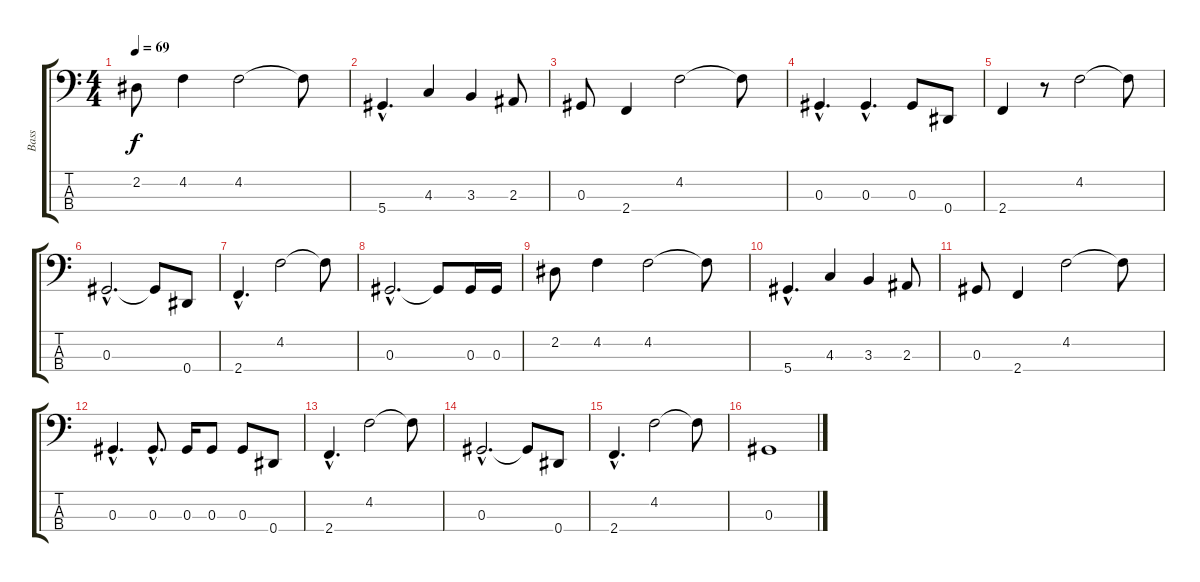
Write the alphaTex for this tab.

\track ("Bass" "Bass") {instrument electricbasspick}
\staff {score tabs}
\tuning (Gb2 Db2 Ab1 Eb1) {hide}
\ts (4 4)
\tempo 69
\clef f4
\ks c
2.2.8{dy f} 4.2.4 4.2.2 4.2{t}.8 |
5.4{hac}.4{d} 4.3.4 3.3.4 2.3.8 |
0.3.8 2.4.4 4.2.2 4.2{t}.8 |
0.3{hac}.4{d} 0.3{hac}.4{d} 0.3.8 0.4.8 |
2.4.4 r.8 4.2.2 4.2{t}.8 |
0.3{hac}.2{d} 0.3{t}.8 0.4.8 |
2.4{hac}.4{d} 4.2.2 4.2{t}.8 |
0.3{hac}.2{d} 0.3{t}.8 0.3.16 0.3.16 |
2.2.8 4.2.4 4.2.2 4.2{t}.8 |
5.4{hac}.4{d} 4.3.4 3.3.4 2.3.8 |
0.3.8 2.4.4 4.2.2 4.2{t}.8 |
0.3{hac}.4{d} 0.3{hac}.8{d} 0.3.16 0.3.8 0.3.8 0.4.8 |
2.4{hac}.4{d} 4.2.2 4.2{t}.8 |
0.3{hac}.2{d} 0.3{t}.8 0.4.8 |
2.4{hac}.4{d} 4.2.2 4.2{t}.8 |
0.3.1
